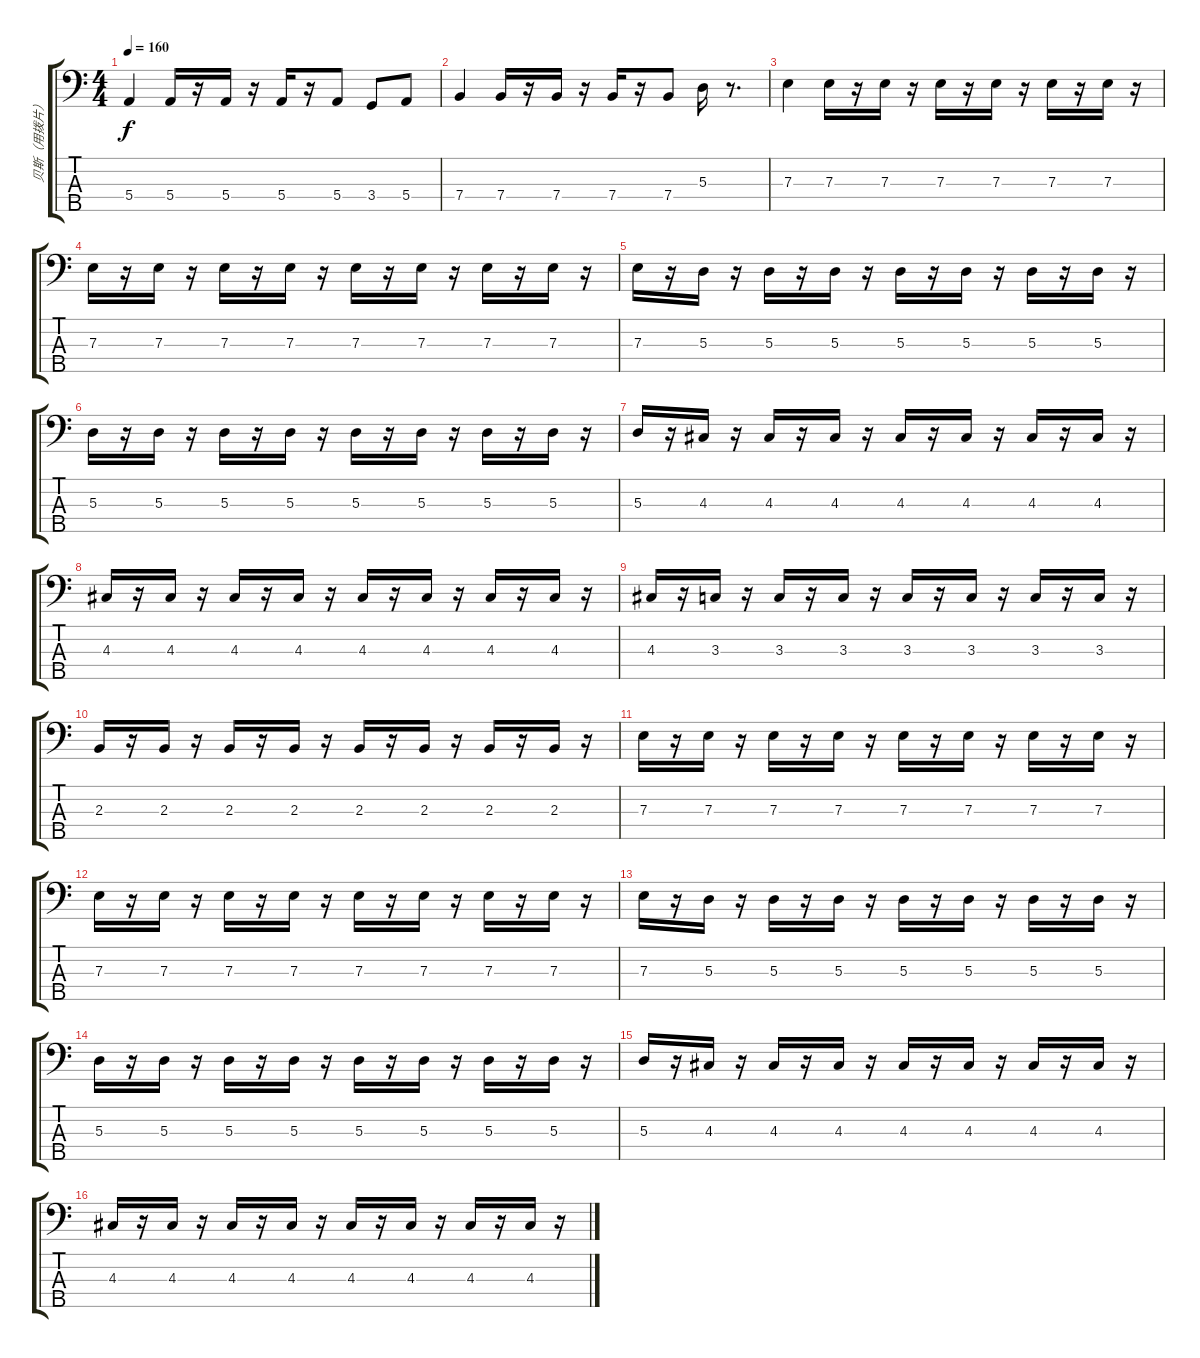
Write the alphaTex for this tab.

\track ("贝斯（用拨片）" "贝斯（用拨片）") {instrument electricbasspick}
\staff {score tabs}
\tuning (G2 D2 A1 E1 B0) {hide}
\ts (4 4)
\tempo 160
\clef f4
\ks c
5.4.4{dy f} 5.4.16 r.16 5.4.16 r.16 5.4.16 r.16 5.4.8 3.4.8 5.4.8 |
7.4.4 7.4.16 r.16 7.4.16 r.16 7.4.16 r.16 7.4.8 5.3.16 r.8{d} |
7.3.4 7.3.16 r.16 7.3.16 r.16 7.3.16 r.16 7.3.16 r.16 7.3.16 r.16 7.3.16 r.16 |
7.3.16 r.16 7.3.16 r.16 7.3.16 r.16 7.3.16 r.16 7.3.16 r.16 7.3.16 r.16 7.3.16 r.16 7.3.16 r.16 |
7.3.16 r.16 5.3.16 r.16 5.3.16 r.16 5.3.16 r.16 5.3.16 r.16 5.3.16 r.16 5.3.16 r.16 5.3.16 r.16 |
5.3.16 r.16 5.3.16 r.16 5.3.16 r.16 5.3.16 r.16 5.3.16 r.16 5.3.16 r.16 5.3.16 r.16 5.3.16 r.16 |
5.3.16 r.16 4.3.16 r.16 4.3.16 r.16 4.3.16 r.16 4.3.16 r.16 4.3.16 r.16 4.3.16 r.16 4.3.16 r.16 |
4.3.16 r.16 4.3.16 r.16 4.3.16 r.16 4.3.16 r.16 4.3.16 r.16 4.3.16 r.16 4.3.16 r.16 4.3.16 r.16 |
4.3.16 r.16 3.3.16 r.16 3.3.16 r.16 3.3.16 r.16 3.3.16 r.16 3.3.16 r.16 3.3.16 r.16 3.3.16 r.16 |
2.3.16 r.16 2.3.16 r.16 2.3.16 r.16 2.3.16 r.16 2.3.16 r.16 2.3.16 r.16 2.3.16 r.16 2.3.16 r.16 |
7.3.16 r.16 7.3.16 r.16 7.3.16 r.16 7.3.16 r.16 7.3.16 r.16 7.3.16 r.16 7.3.16 r.16 7.3.16 r.16 |
7.3.16 r.16 7.3.16 r.16 7.3.16 r.16 7.3.16 r.16 7.3.16 r.16 7.3.16 r.16 7.3.16 r.16 7.3.16 r.16 |
7.3.16 r.16 5.3.16 r.16 5.3.16 r.16 5.3.16 r.16 5.3.16 r.16 5.3.16 r.16 5.3.16 r.16 5.3.16 r.16 |
5.3.16 r.16 5.3.16 r.16 5.3.16 r.16 5.3.16 r.16 5.3.16 r.16 5.3.16 r.16 5.3.16 r.16 5.3.16 r.16 |
5.3.16 r.16 4.3.16 r.16 4.3.16 r.16 4.3.16 r.16 4.3.16 r.16 4.3.16 r.16 4.3.16 r.16 4.3.16 r.16 |
4.3.16 r.16 4.3.16 r.16 4.3.16 r.16 4.3.16 r.16 4.3.16 r.16 4.3.16 r.16 4.3.16 r.16 4.3.16 r.16
